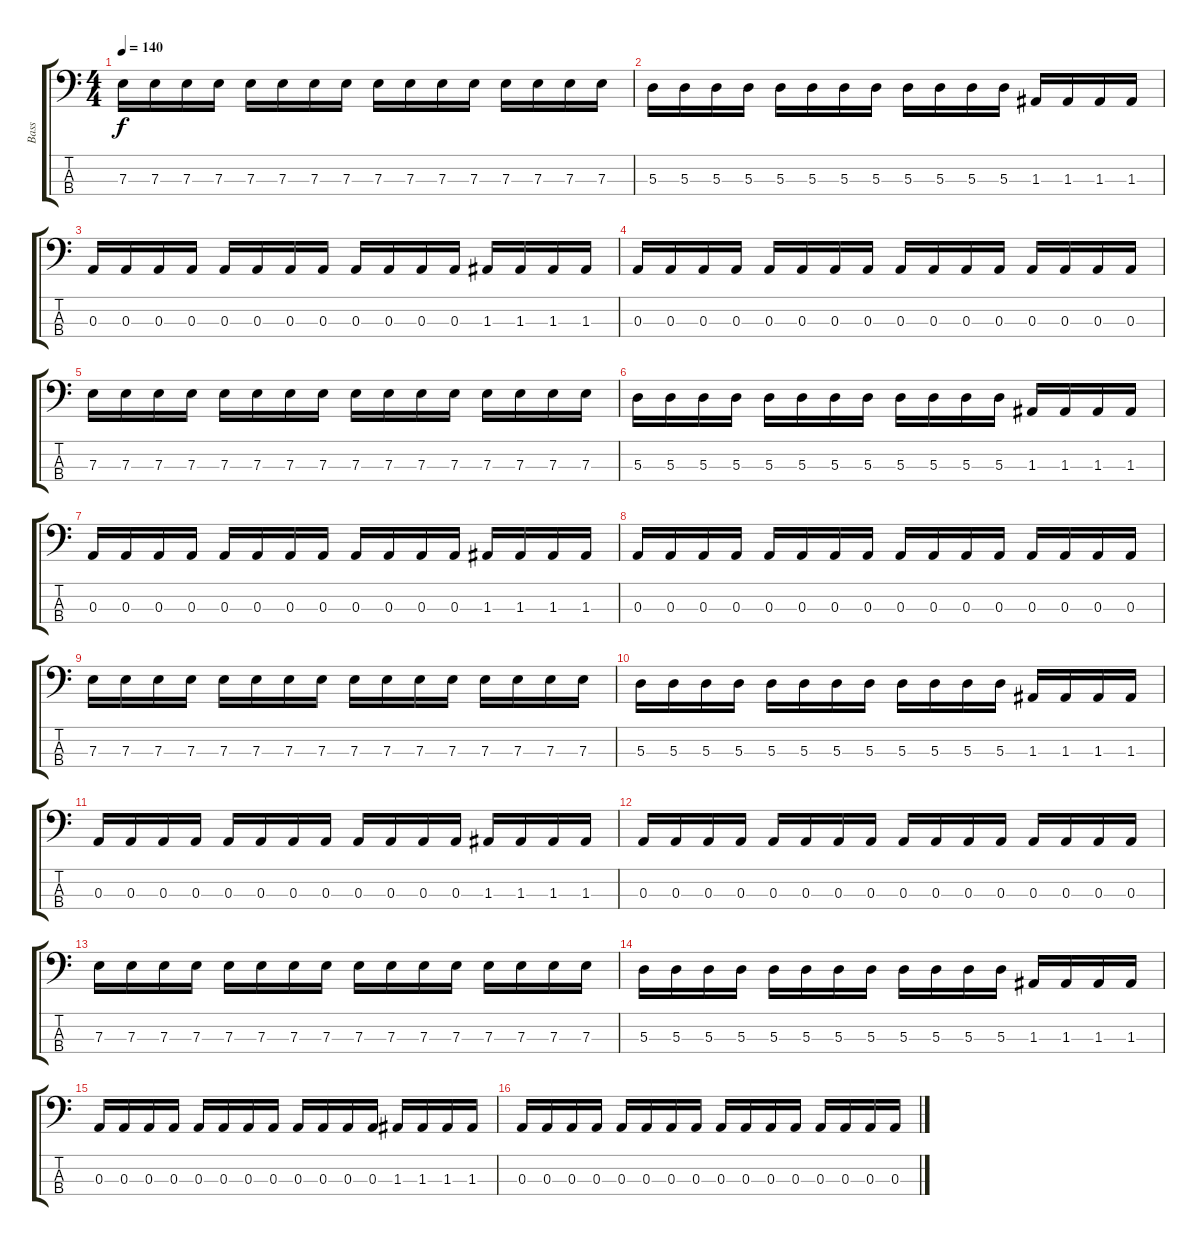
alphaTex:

\track ("Bass" "Bass") {instrument electricbassfinger}
\staff {score tabs}
\tuning (G2 D2 A1 E1) {hide}
\ts (4 4)
\tempo 140
\clef f4
\ks c
7.3.16{dy f} 7.3.16 7.3.16 7.3.16 7.3.16 7.3.16 7.3.16 7.3.16 7.3.16 7.3.16 7.3.16 7.3.16 7.3.16 7.3.16 7.3.16 7.3.16 |
5.3.16 5.3.16 5.3.16 5.3.16 5.3.16 5.3.16 5.3.16 5.3.16 5.3.16 5.3.16 5.3.16 5.3.16 1.3.16 1.3.16 1.3.16 1.3.16 |
0.3.16 0.3.16 0.3.16 0.3.16 0.3.16 0.3.16 0.3.16 0.3.16 0.3.16 0.3.16 0.3.16 0.3.16 1.3.16 1.3.16 1.3.16 1.3.16 |
0.3.16 0.3.16 0.3.16 0.3.16 0.3.16 0.3.16 0.3.16 0.3.16 0.3.16 0.3.16 0.3.16 0.3.16 0.3.16 0.3.16 0.3.16 0.3.16 |
7.3.16 7.3.16 7.3.16 7.3.16 7.3.16 7.3.16 7.3.16 7.3.16 7.3.16 7.3.16 7.3.16 7.3.16 7.3.16 7.3.16 7.3.16 7.3.16 |
5.3.16 5.3.16 5.3.16 5.3.16 5.3.16 5.3.16 5.3.16 5.3.16 5.3.16 5.3.16 5.3.16 5.3.16 1.3.16 1.3.16 1.3.16 1.3.16 |
0.3.16 0.3.16 0.3.16 0.3.16 0.3.16 0.3.16 0.3.16 0.3.16 0.3.16 0.3.16 0.3.16 0.3.16 1.3.16 1.3.16 1.3.16 1.3.16 |
0.3.16 0.3.16 0.3.16 0.3.16 0.3.16 0.3.16 0.3.16 0.3.16 0.3.16 0.3.16 0.3.16 0.3.16 0.3.16 0.3.16 0.3.16 0.3.16 |
7.3.16 7.3.16 7.3.16 7.3.16 7.3.16 7.3.16 7.3.16 7.3.16 7.3.16 7.3.16 7.3.16 7.3.16 7.3.16 7.3.16 7.3.16 7.3.16 |
5.3.16 5.3.16 5.3.16 5.3.16 5.3.16 5.3.16 5.3.16 5.3.16 5.3.16 5.3.16 5.3.16 5.3.16 1.3.16 1.3.16 1.3.16 1.3.16 |
0.3.16 0.3.16 0.3.16 0.3.16 0.3.16 0.3.16 0.3.16 0.3.16 0.3.16 0.3.16 0.3.16 0.3.16 1.3.16 1.3.16 1.3.16 1.3.16 |
0.3.16 0.3.16 0.3.16 0.3.16 0.3.16 0.3.16 0.3.16 0.3.16 0.3.16 0.3.16 0.3.16 0.3.16 0.3.16 0.3.16 0.3.16 0.3.16 |
7.3.16 7.3.16 7.3.16 7.3.16 7.3.16 7.3.16 7.3.16 7.3.16 7.3.16 7.3.16 7.3.16 7.3.16 7.3.16 7.3.16 7.3.16 7.3.16 |
5.3.16 5.3.16 5.3.16 5.3.16 5.3.16 5.3.16 5.3.16 5.3.16 5.3.16 5.3.16 5.3.16 5.3.16 1.3.16 1.3.16 1.3.16 1.3.16 |
0.3.16 0.3.16 0.3.16 0.3.16 0.3.16 0.3.16 0.3.16 0.3.16 0.3.16 0.3.16 0.3.16 0.3.16 1.3.16 1.3.16 1.3.16 1.3.16 |
0.3.16 0.3.16 0.3.16 0.3.16 0.3.16 0.3.16 0.3.16 0.3.16 0.3.16 0.3.16 0.3.16 0.3.16 0.3.16 0.3.16 0.3.16 0.3.16
